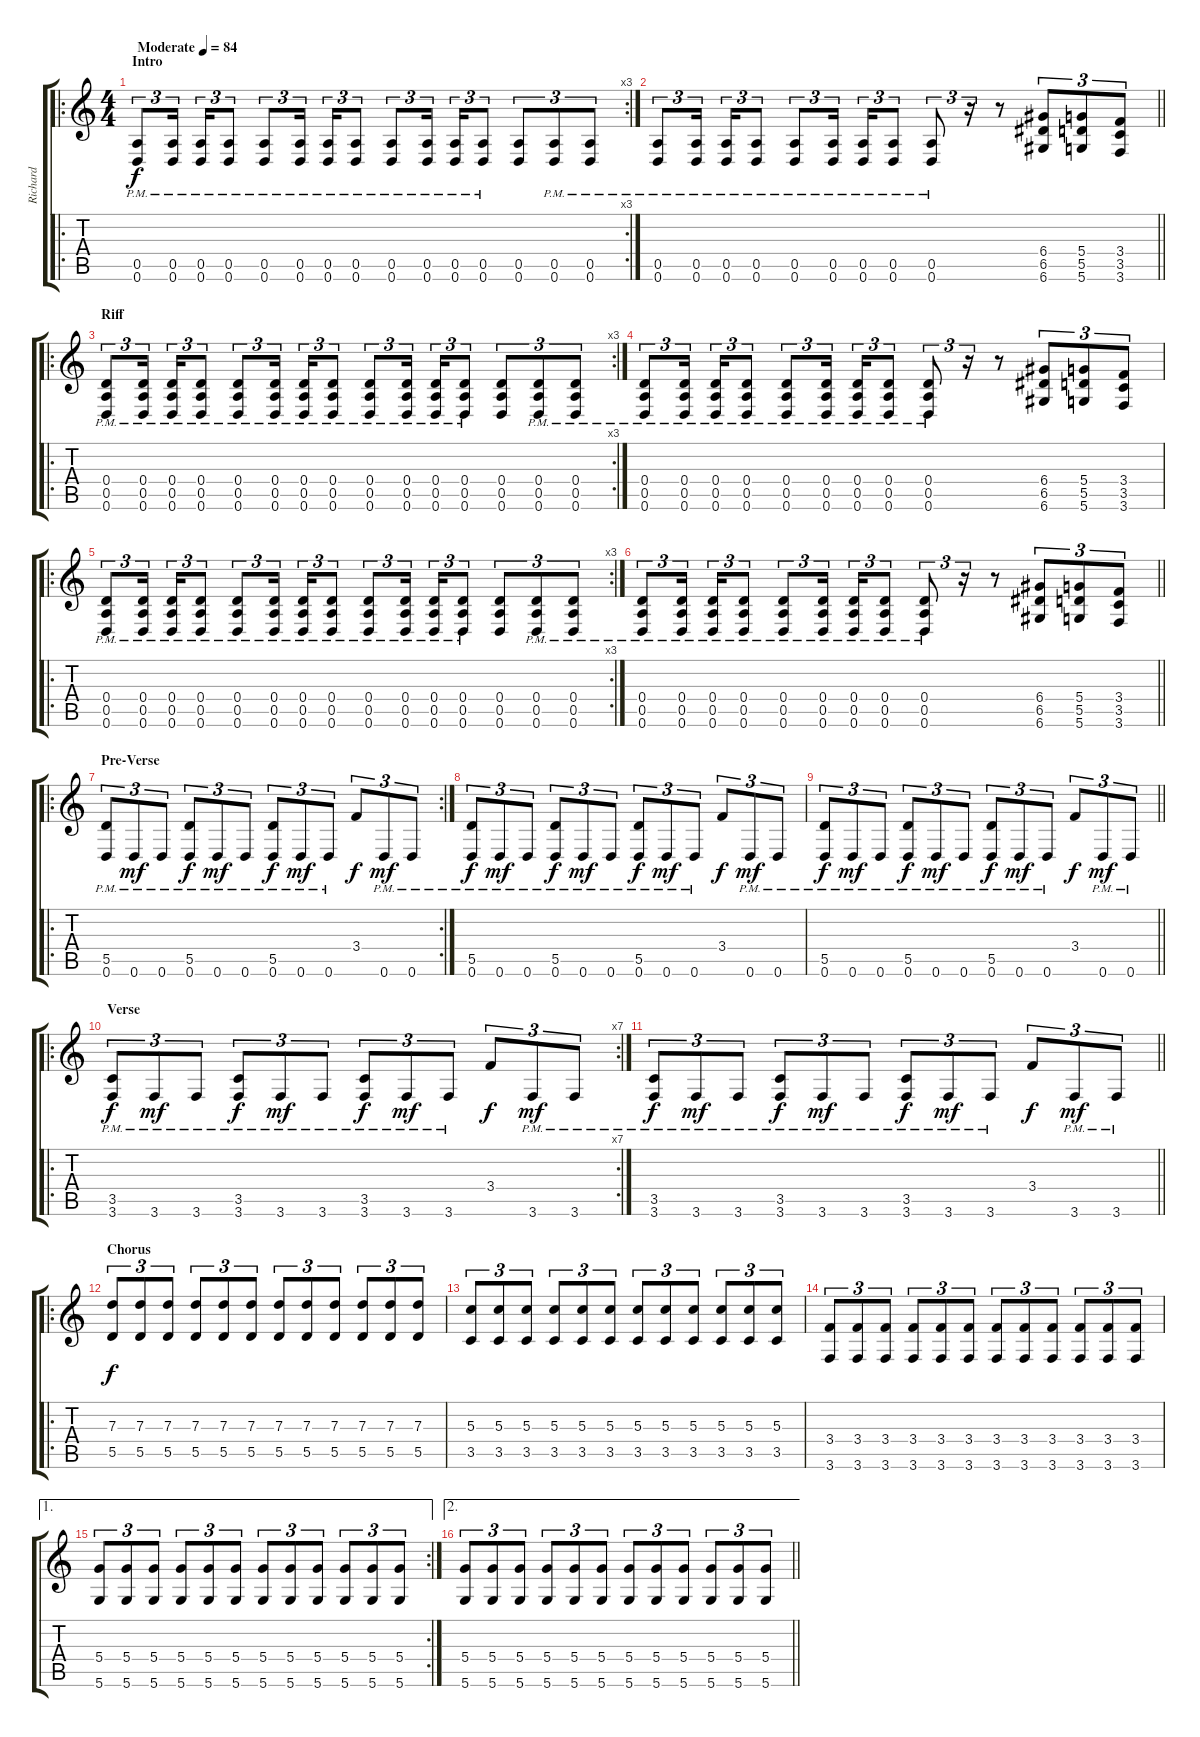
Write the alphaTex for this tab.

\track ("Richard" "Richard") {instrument distortionguitar}
\staff {score tabs}
\tuning (E4 B3 G3 D3 A2 D2) {hide}
\ro
\rc 3
\ts (4 4)
\section ("" "Intro")
\tempo (84 "Moderate")
\clef g2
\ks c
(0.5{pm} 0.6{pm}).8{tu (3 2) dy f volume 9 balance 8 instrument overdrivenguitar} (0.5{pm} 0.6{pm}).16{tu (3 2) beam splitsecondary} (0.5{pm} 0.6{pm}).16{tu (3 2)} (0.5{pm} 0.6{pm}).8{tu (3 2)} (0.5{pm} 0.6{pm}).8{tu (3 2)} (0.5{pm} 0.6{pm}).16{tu (3 2) beam splitsecondary} (0.5{pm} 0.6{pm}).16{tu (3 2)} (0.5{pm} 0.6{pm}).8{tu (3 2)} (0.5{pm} 0.6{pm}).8{tu (3 2)} (0.5{pm} 0.6{pm}).16{tu (3 2) beam splitsecondary} (0.5{pm} 0.6{pm}).16{tu (3 2)} (0.5{pm} 0.6{pm}).8{tu (3 2)} (0.5 0.6).8{tu (3 2)} (0.5{pm} 0.6{pm}).8{tu (3 2)} (0.5{pm} 0.6{pm}).8{tu (3 2)} |
\barLineRight lightlight
(0.5{pm} 0.6{pm}).8{tu (3 2)} (0.5{pm} 0.6{pm}).16{tu (3 2) beam splitsecondary} (0.5{pm} 0.6{pm}).16{tu (3 2)} (0.5{pm} 0.6{pm}).8{tu (3 2)} (0.5{pm} 0.6{pm}).8{tu (3 2)} (0.5{pm} 0.6{pm}).16{tu (3 2) beam splitsecondary} (0.5{pm} 0.6{pm}).16{tu (3 2)} (0.5{pm} 0.6{pm}).8{tu (3 2)} (0.5{pm} 0.6{pm}).8{tu (3 2)} r.16{tu (3 2)} r.8{volume 13 balance 16 instrument distortionguitar} (6.4 6.5 6.6).8{tu (3 2)} (5.4 5.5 5.6).8{tu (3 2)} (3.4 3.5 3.6).8{tu (3 2)} |
\ro
\rc 3
\section ("" "Riff")
(0.4{pm} 0.5{pm} 0.6{pm}).8{tu (3 2)} (0.4{pm} 0.5{pm} 0.6{pm}).16{tu (3 2) beam splitsecondary} (0.4{pm} 0.5{pm} 0.6{pm}).16{tu (3 2)} (0.4{pm} 0.5{pm} 0.6{pm}).8{tu (3 2)} (0.4{pm} 0.5{pm} 0.6{pm}).8{tu (3 2)} (0.4{pm} 0.5{pm} 0.6{pm}).16{tu (3 2) beam splitsecondary} (0.4{pm} 0.5{pm} 0.6{pm}).16{tu (3 2)} (0.4{pm} 0.5{pm} 0.6{pm}).8{tu (3 2)} (0.4{pm} 0.5{pm} 0.6{pm}).8{tu (3 2)} (0.4{pm} 0.5{pm} 0.6{pm}).16{tu (3 2) beam splitsecondary} (0.4{pm} 0.5{pm} 0.6{pm}).16{tu (3 2)} (0.4{pm} 0.5{pm} 0.6{pm}).8{tu (3 2)} (0.4 0.5 0.6).8{tu (3 2)} (0.4{pm} 0.5{pm} 0.6{pm}).8{tu (3 2)} (0.4{pm} 0.5{pm} 0.6{pm}).8{tu (3 2)} |
(0.4{pm} 0.5{pm} 0.6{pm}).8{tu (3 2)} (0.4{pm} 0.5{pm} 0.6{pm}).16{tu (3 2) beam splitsecondary} (0.4{pm} 0.5{pm} 0.6{pm}).16{tu (3 2)} (0.4{pm} 0.5{pm} 0.6{pm}).8{tu (3 2)} (0.4{pm} 0.5{pm} 0.6{pm}).8{tu (3 2)} (0.4{pm} 0.5{pm} 0.6{pm}).16{tu (3 2) beam splitsecondary} (0.4{pm} 0.5{pm} 0.6{pm}).16{tu (3 2)} (0.4{pm} 0.5{pm} 0.6{pm}).8{tu (3 2)} (0.4{pm} 0.5{pm} 0.6{pm}).8{tu (3 2)} r.16{tu (3 2)} r.8 (6.4 6.5 6.6).8{tu (3 2)} (5.4 5.5 5.6).8{tu (3 2)} (3.4 3.5 3.6).8{tu (3 2)} |
\ro
\rc 3
(0.4{pm} 0.5{pm} 0.6{pm}).8{tu (3 2)} (0.4{pm} 0.5{pm} 0.6{pm}).16{tu (3 2) beam splitsecondary} (0.4{pm} 0.5{pm} 0.6{pm}).16{tu (3 2)} (0.4{pm} 0.5{pm} 0.6{pm}).8{tu (3 2)} (0.4{pm} 0.5{pm} 0.6{pm}).8{tu (3 2)} (0.4{pm} 0.5{pm} 0.6{pm}).16{tu (3 2) beam splitsecondary} (0.4{pm} 0.5{pm} 0.6{pm}).16{tu (3 2)} (0.4{pm} 0.5{pm} 0.6{pm}).8{tu (3 2)} (0.4{pm} 0.5{pm} 0.6{pm}).8{tu (3 2)} (0.4{pm} 0.5{pm} 0.6{pm}).16{tu (3 2) beam splitsecondary} (0.4{pm} 0.5{pm} 0.6{pm}).16{tu (3 2)} (0.4{pm} 0.5{pm} 0.6{pm}).8{tu (3 2)} (0.4 0.5 0.6).8{tu (3 2)} (0.4{pm} 0.5{pm} 0.6{pm}).8{tu (3 2)} (0.4{pm} 0.5{pm} 0.6{pm}).8{tu (3 2)} |
\barLineRight lightlight
(0.4{pm} 0.5{pm} 0.6{pm}).8{tu (3 2)} (0.4{pm} 0.5{pm} 0.6{pm}).16{tu (3 2) beam splitsecondary} (0.4{pm} 0.5{pm} 0.6{pm}).16{tu (3 2)} (0.4{pm} 0.5{pm} 0.6{pm}).8{tu (3 2)} (0.4{pm} 0.5{pm} 0.6{pm}).8{tu (3 2)} (0.4{pm} 0.5{pm} 0.6{pm}).16{tu (3 2) beam splitsecondary} (0.4{pm} 0.5{pm} 0.6{pm}).16{tu (3 2)} (0.4{pm} 0.5{pm} 0.6{pm}).8{tu (3 2)} (0.4{pm} 0.5{pm} 0.6{pm}).8{tu (3 2)} r.16{tu (3 2)} r.8 (6.4 6.5 6.6).8{tu (3 2)} (5.4 5.5 5.6).8{tu (3 2)} (3.4 3.5 3.6).8{tu (3 2)} |
\ro
\rc 2
\section ("" "Pre-Verse")
(5.5{pm} 0.6{pm}).8{tu (3 2) instrument electricguitarmuted} 0.6{pm}.8{tu (3 2) dy mf} 0.6{pm}.8{tu (3 2)} (5.5{pm} 0.6{pm}).8{tu (3 2) dy f} 0.6{pm}.8{tu (3 2) dy mf} 0.6{pm}.8{tu (3 2)} (5.5{pm} 0.6{pm}).8{tu (3 2) dy f} 0.6{pm}.8{tu (3 2) dy mf} 0.6{pm}.8{tu (3 2)} 3.4.8{tu (3 2) dy f} 0.6{pm}.8{tu (3 2) dy mf} 0.6{pm}.8{tu (3 2)} |
(5.5{pm} 0.6{pm}).8{tu (3 2) dy f} 0.6{pm}.8{tu (3 2) dy mf} 0.6{pm}.8{tu (3 2)} (5.5{pm} 0.6{pm}).8{tu (3 2) dy f} 0.6{pm}.8{tu (3 2) dy mf} 0.6{pm}.8{tu (3 2)} (5.5{pm} 0.6{pm}).8{tu (3 2) dy f} 0.6{pm}.8{tu (3 2) dy mf} 0.6{pm}.8{tu (3 2)} 3.4.8{tu (3 2) dy f} 0.6{pm}.8{tu (3 2) dy mf} 0.6{pm}.8{tu (3 2)} |
\barLineRight lightlight
(5.5{pm} 0.6{pm}).8{tu (3 2) dy f} 0.6{pm}.8{tu (3 2) dy mf} 0.6{pm}.8{tu (3 2)} (5.5{pm} 0.6{pm}).8{tu (3 2) dy f} 0.6{pm}.8{tu (3 2) dy mf} 0.6{pm}.8{tu (3 2)} (5.5{pm} 0.6{pm}).8{tu (3 2) dy f} 0.6{pm}.8{tu (3 2) dy mf} 0.6{pm}.8{tu (3 2)} 3.4.8{tu (3 2) dy f} 0.6{pm}.8{tu (3 2) dy mf} 0.6{pm}.8{tu (3 2)} |
\ro
\rc 7
\section ("" "Verse")
(3.5{pm} 3.6{pm}).8{tu (3 2) dy f} 3.6{pm}.8{tu (3 2) dy mf} 3.6{pm}.8{tu (3 2)} (3.5{pm} 3.6{pm}).8{tu (3 2) dy f} 3.6{pm}.8{tu (3 2) dy mf} 3.6{pm}.8{tu (3 2)} (3.5{pm} 3.6{pm}).8{tu (3 2) dy f} 3.6{pm}.8{tu (3 2) dy mf} 3.6{pm}.8{tu (3 2)} 3.4.8{tu (3 2) dy f} 3.6{pm}.8{tu (3 2) dy mf} 3.6{pm}.8{tu (3 2)} |
\barLineRight lightlight
(3.5{pm} 3.6{pm}).8{tu (3 2) dy f} 3.6{pm}.8{tu (3 2) dy mf} 3.6{pm}.8{tu (3 2)} (3.5{pm} 3.6{pm}).8{tu (3 2) dy f} 3.6{pm}.8{tu (3 2) dy mf} 3.6{pm}.8{tu (3 2)} (3.5{pm} 3.6{pm}).8{tu (3 2) dy f} 3.6{pm}.8{tu (3 2) dy mf} 3.6{pm}.8{tu (3 2)} 3.4.8{tu (3 2) dy f} 3.6{pm}.8{tu (3 2) dy mf} 3.6{pm}.8{tu (3 2)} |
\ro
\section ("" "Chorus")
(7.3 5.5).8{tu (3 2) dy f instrument distortionguitar} (7.3 5.5).8{tu (3 2)} (7.3 5.5).8{tu (3 2)} (7.3 5.5).8{tu (3 2)} (7.3 5.5).8{tu (3 2)} (7.3 5.5).8{tu (3 2)} (7.3 5.5).8{tu (3 2)} (7.3 5.5).8{tu (3 2)} (7.3 5.5).8{tu (3 2)} (7.3 5.5).8{tu (3 2)} (7.3 5.5).8{tu (3 2)} (7.3 5.5).8{tu (3 2)} |
(5.3 3.5).8{tu (3 2)} (5.3 3.5).8{tu (3 2)} (5.3 3.5).8{tu (3 2)} (5.3 3.5).8{tu (3 2)} (5.3 3.5).8{tu (3 2)} (5.3 3.5).8{tu (3 2)} (5.3 3.5).8{tu (3 2)} (5.3 3.5).8{tu (3 2)} (5.3 3.5).8{tu (3 2)} (5.3 3.5).8{tu (3 2)} (5.3 3.5).8{tu (3 2)} (5.3 3.5).8{tu (3 2)} |
(3.4 3.6).8{tu (3 2)} (3.4 3.6).8{tu (3 2)} (3.4 3.6).8{tu (3 2)} (3.4 3.6).8{tu (3 2)} (3.4 3.6).8{tu (3 2)} (3.4 3.6).8{tu (3 2)} (3.4 3.6).8{tu (3 2)} (3.4 3.6).8{tu (3 2)} (3.4 3.6).8{tu (3 2)} (3.4 3.6).8{tu (3 2)} (3.4 3.6).8{tu (3 2)} (3.4 3.6).8{tu (3 2)} |
\ae 1
\rc 2
(5.4 5.6).8{tu (3 2)} (5.4 5.6).8{tu (3 2)} (5.4 5.6).8{tu (3 2)} (5.4 5.6).8{tu (3 2)} (5.4 5.6).8{tu (3 2)} (5.4 5.6).8{tu (3 2)} (5.4 5.6).8{tu (3 2)} (5.4 5.6).8{tu (3 2)} (5.4 5.6).8{tu (3 2)} (5.4 5.6).8{tu (3 2)} (5.4 5.6).8{tu (3 2)} (5.4 5.6).8{tu (3 2)} |
\ae 2
\barLineRight lightlight
(5.4 5.6).8{tu (3 2)} (5.4 5.6).8{tu (3 2)} (5.4 5.6).8{tu (3 2)} (5.4 5.6).8{tu (3 2)} (5.4 5.6).8{tu (3 2)} (5.4 5.6).8{tu (3 2)} (5.4 5.6).8{tu (3 2)} (5.4 5.6).8{tu (3 2)} (5.4 5.6).8{tu (3 2)} (5.4 5.6).8{tu (3 2)} (5.4 5.6).8{tu (3 2)} (5.4 5.6).8{tu (3 2)}
